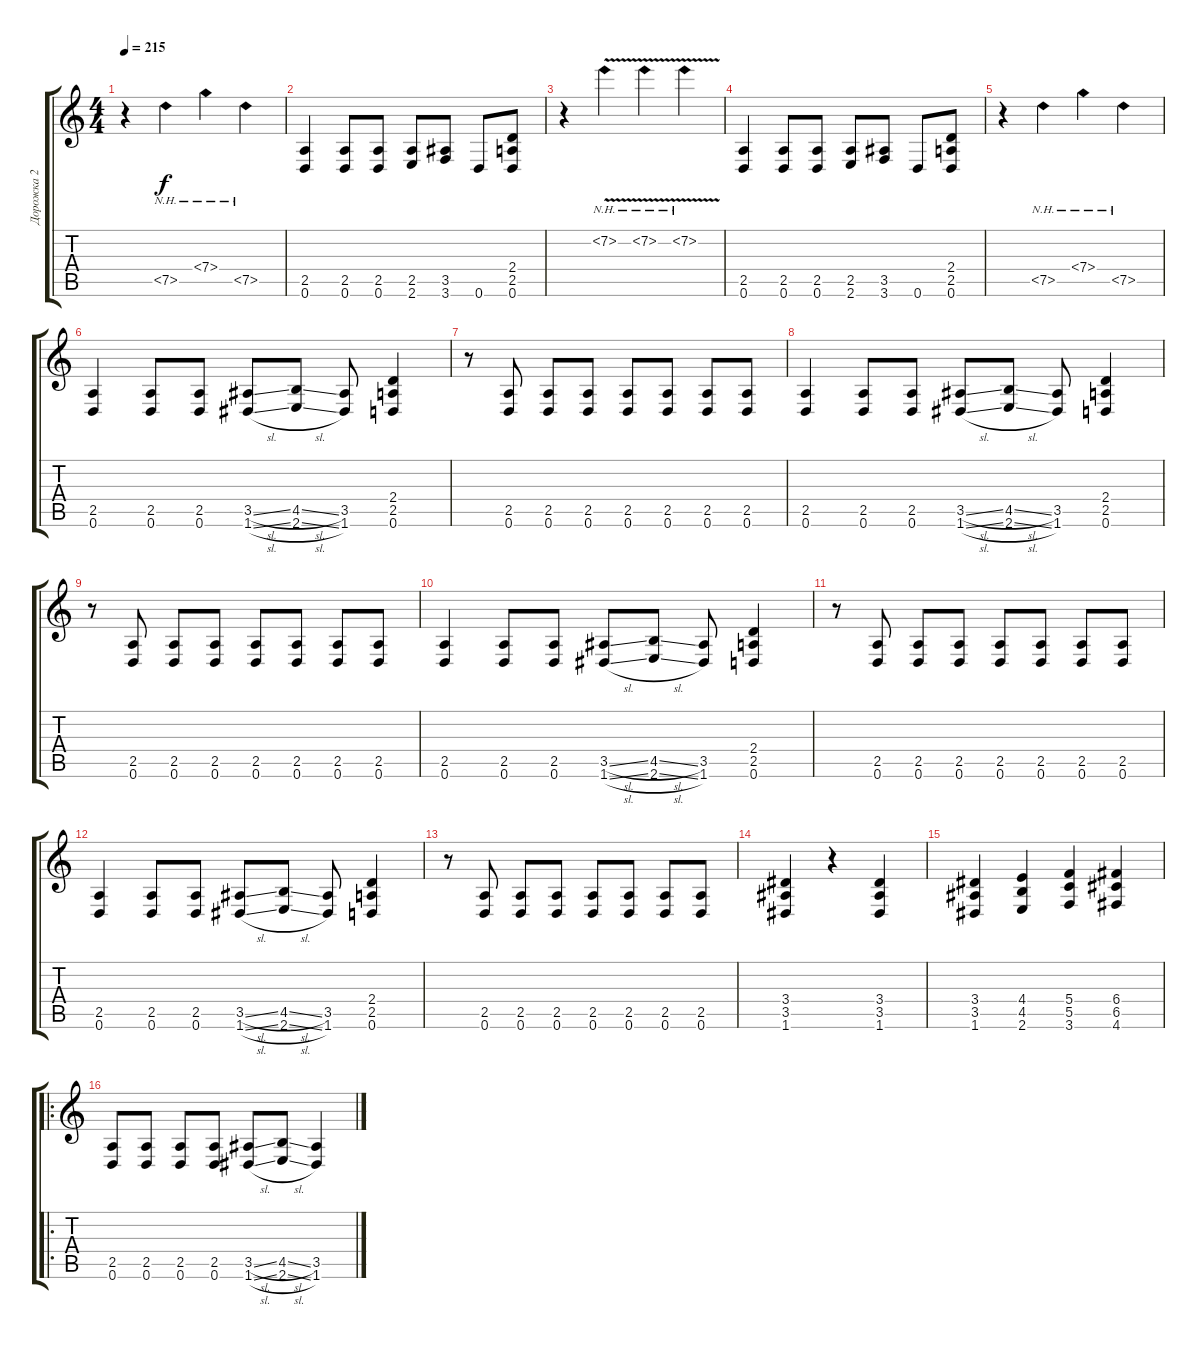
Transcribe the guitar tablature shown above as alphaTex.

\track ("Дорожка 2" "Дорожка 2") {instrument overdrivenguitar}
\staff {score tabs}
\tuning (D4 A3 F3 C3 G2 D2) {hide}
\ts (4 4)
\tempo 215
\clef g2
\ks c
r.4{dy f} 7.5{nh}.4 7.4{nh}.4 7.5{nh}.4 |
(2.5 0.6).4 (2.5 0.6).8 (2.5 0.6).8 (2.5 2.6).8 (3.5 3.6).8 0.6.8 (2.4 2.5 0.6).8 |
r.4 7.2{nh v}.4 7.2{nh v}.4 7.2{nh v}.4 |
(2.5 0.6).4 (2.5 0.6).8 (2.5 0.6).8 (2.5 2.6).8 (3.5 3.6).8 0.6.8 (2.4 2.5 0.6).8 |
r.4 7.5{nh}.4 7.4{nh}.4 7.5{nh}.4 |
(2.5 0.6).4 (2.5 0.6).8 (2.5 0.6).8 (3.5{sl} 1.6{sl}).8 (4.5{sl} 2.6{sl}).8 (3.5 1.6).8 (2.4 2.5 0.6).4 |
r.8 (2.5 0.6).8 (2.5 0.6).8 (2.5 0.6).8 (2.5 0.6).8 (2.5 0.6).8 (2.5 0.6).8 (2.5 0.6).8 |
(2.5 0.6).4 (2.5 0.6).8 (2.5 0.6).8 (3.5{sl} 1.6{sl}).8 (4.5{sl} 2.6{sl}).8 (3.5 1.6).8 (2.4 2.5 0.6).4 |
r.8 (2.5 0.6).8 (2.5 0.6).8 (2.5 0.6).8 (2.5 0.6).8 (2.5 0.6).8 (2.5 0.6).8 (2.5 0.6).8 |
(2.5 0.6).4 (2.5 0.6).8 (2.5 0.6).8 (3.5{sl} 1.6{sl}).8 (4.5{sl} 2.6{sl}).8 (3.5 1.6).8 (2.4 2.5 0.6).4 |
r.8 (2.5 0.6).8 (2.5 0.6).8 (2.5 0.6).8 (2.5 0.6).8 (2.5 0.6).8 (2.5 0.6).8 (2.5 0.6).8 |
(2.5 0.6).4 (2.5 0.6).8 (2.5 0.6).8 (3.5{sl} 1.6{sl}).8 (4.5{sl} 2.6{sl}).8 (3.5 1.6).8 (2.4 2.5 0.6).4 |
r.8 (2.5 0.6).8 (2.5 0.6).8 (2.5 0.6).8 (2.5 0.6).8 (2.5 0.6).8 (2.5 0.6).8 (2.5 0.6).8 |
(3.4 3.5 1.6).4 r.4 (3.4 3.5 1.6).4 |
(3.4 3.5 1.6).4 (4.4 4.5 2.6).4 (5.4 5.5 3.6).4 (6.4 6.5 4.6).4 |
\ro
(2.5 0.6).8 (2.5 0.6).8 (2.5 0.6).8 (2.5 0.6).8 (3.5{sl} 1.6{sl}).8 (4.5{sl} 2.6{sl}).8 (3.5 1.6).4
